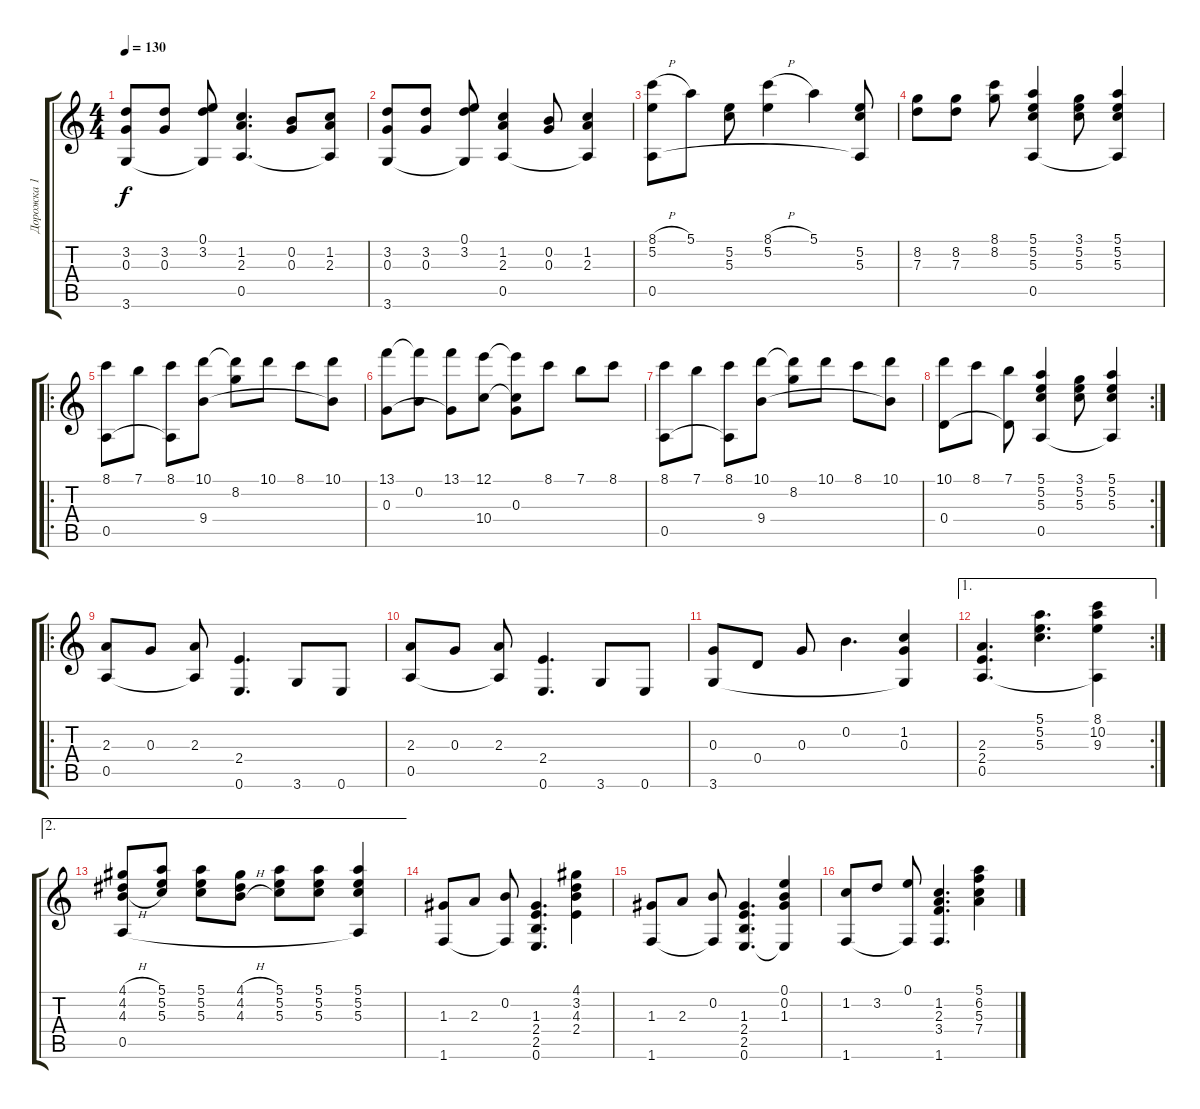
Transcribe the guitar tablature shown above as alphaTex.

\track ("Дорожка 1" "Дорожка 1") {instrument acousticguitarnylon}
\staff {score tabs}
\tuning (E4 B3 G3 D3 A2 E2) {hide}
\ts (4 4)
\tempo 130
\clef g2
\ks aminor
(3.2 0.3 3.6).8{dy f} (3.2 0.3).8 (0.1 3.2 3.6{t}).8 (1.2 2.3 0.5).4{d} (0.2 0.3).8 (1.2 2.3 0.5{t}).8 |
(3.2 0.3 3.6).8 (3.2 0.3).8 (0.1 3.2 3.6{t}).8 (1.2 2.3 0.5).4 (0.2 0.3).8 (1.2 2.3 0.5{t}).4 |
(8.1{h} 5.2 0.5).8 5.1.8 (5.2 5.3).8 (8.1{h} 5.2).4 5.1.4 (5.2 5.3 0.5{t}).8 |
(8.2 7.3).8 (8.2 7.3).8 (8.1 8.2).8 (5.1 5.2 5.3 0.5).4 (3.1 5.2 5.3).8 (5.1 5.2 5.3 0.5{t}).4 |
\ro
(8.1 0.5).8 7.1.8 (8.1 0.5{t}).8 (10.1 9.4).8 (10.1{t} 8.2).8 10.1.8 8.1.8 (10.1 9.4{t}).8 |
(13.1 0.3).8 (13.1{t} 0.2).8 (13.1 0.3{t}).8 (12.1 10.4).8 (12.1{t} 0.3 10.4{t}).8 8.1.8 7.1.8 8.1.8 |
(8.1 0.5).8 7.1.8 (8.1 0.5{t}).8 (10.1 9.4).8 (10.1{t} 8.2).8 10.1.8 8.1.8 (10.1 9.4{t}).8 |
\rc 2
(10.1 0.4).8 8.1.8 (7.1 0.4{t}).8 (5.1 5.2 5.3 0.5).4 (3.1 5.2 5.3).8 (5.1 5.2 5.3 0.5{t}).4 |
\ro
(2.3 0.5).8 0.3.8 (2.3 0.5{t}).8 (2.4 0.6).4{d} 3.6.8 0.6.8 |
(2.3 0.5).8 0.3.8 (2.3 0.5{t}).8 (2.4 0.6).4{d} 3.6.8 0.6.8 |
(0.3 3.6).8 0.4.8 0.3.8 0.2.4{d} (1.2 0.3 3.6{t}).4 |
\ae 1
\rc 2
(2.3 2.4 0.5).4{d} (5.1 5.2 5.3).4{d} (8.1 10.2 9.3 0.5{t}).4 |
\ae 2
(4.1{h} 4.2{h} 4.3{h} 0.5).8 (5.1 5.2 5.3).8 (5.1 5.2 5.3).8 (4.1{h} 4.2{h} 4.3{h}).8 (5.1 5.2 5.3).8 (5.1 5.2 5.3).8 (5.1 5.2 5.3 0.5{t}).4 |
(1.3 1.6).8 2.3.8 (0.2 1.6{t}).8 (1.3 2.4 2.5 0.6).4{d} (4.1 3.2 4.3 2.4).4 |
(1.3 1.6).8 2.3.8 (0.2 1.6{t}).8 (1.3 2.4 2.5 0.6).4{d} (0.1 0.2 1.3 0.6{t}).4 |
(1.2 1.6).8 3.2.8 (0.1 1.6{t}).8 (1.2 2.3 3.4 1.6).4{d} (5.1 6.2 5.3 7.4).4
